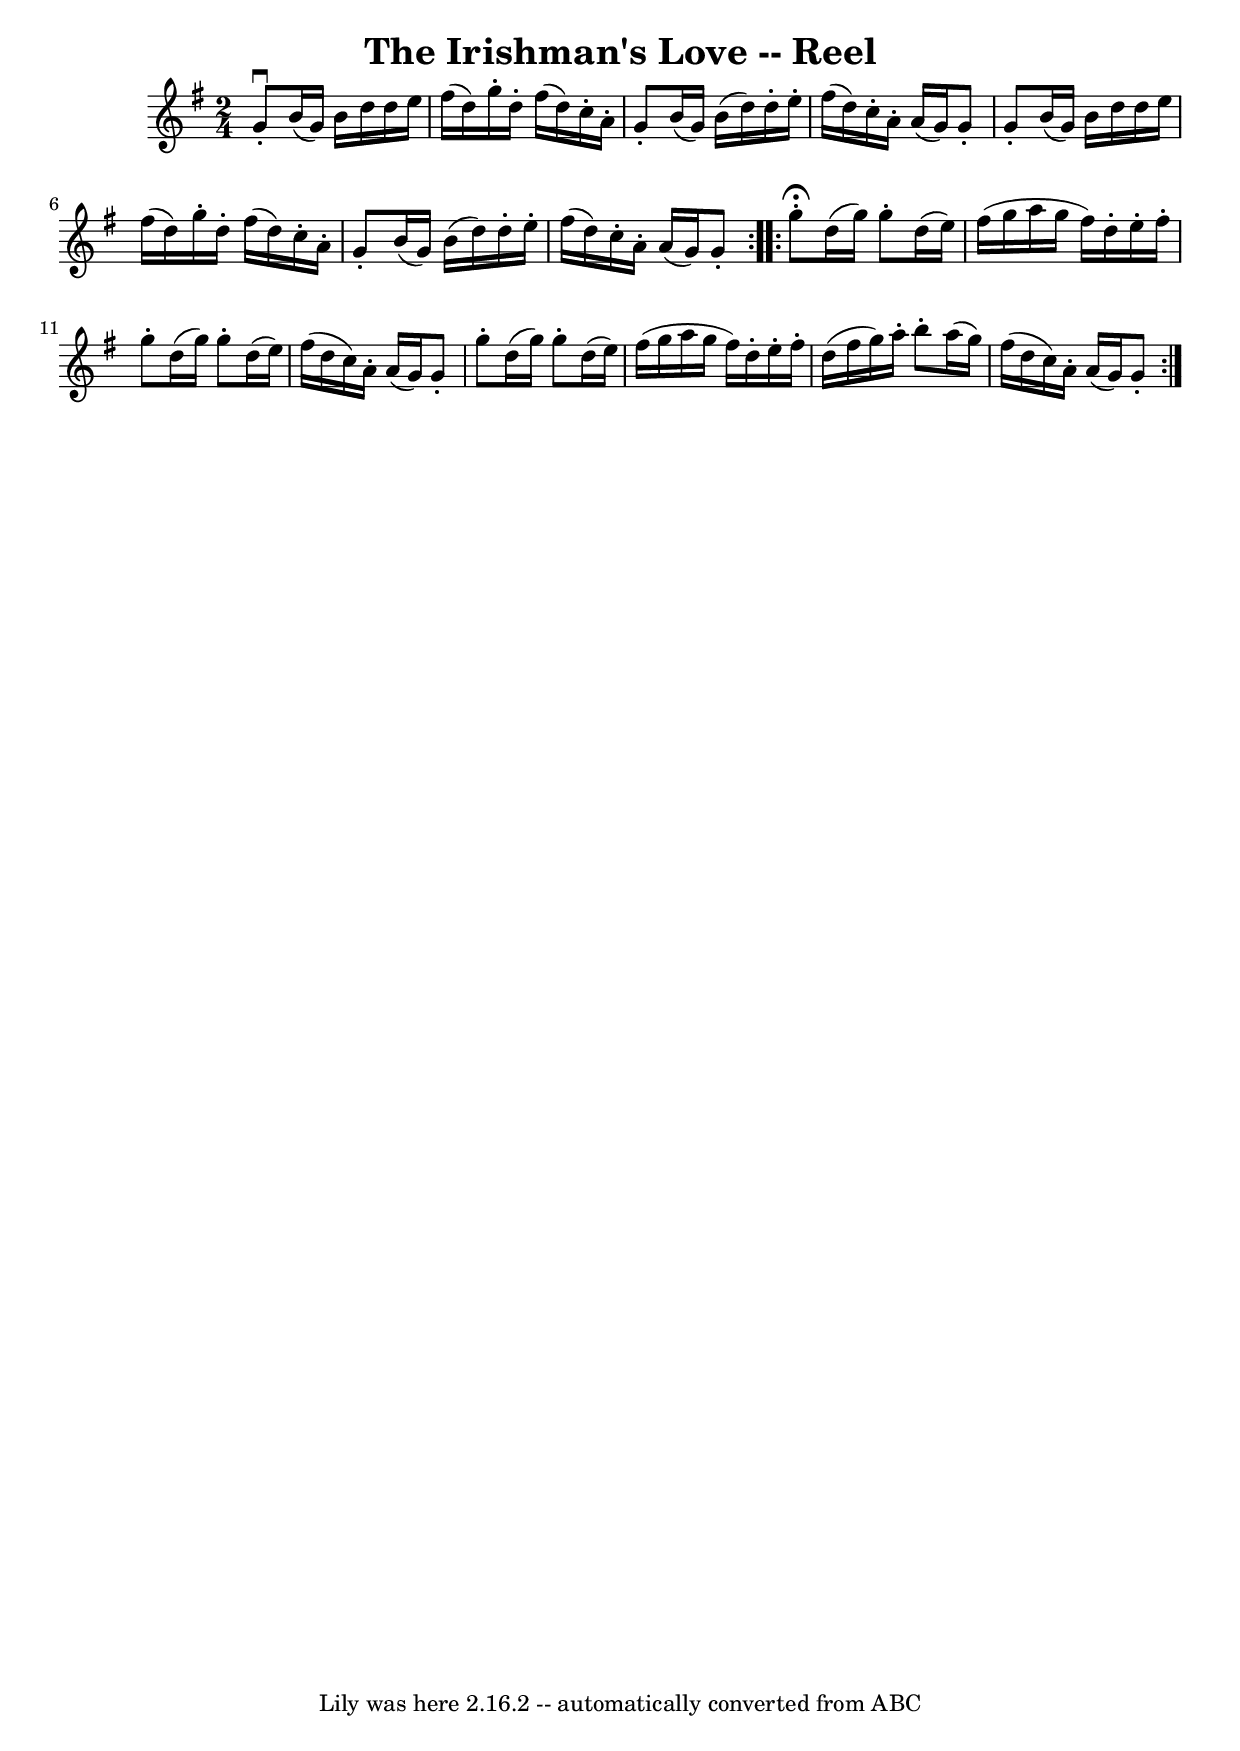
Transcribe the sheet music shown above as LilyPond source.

\version "2.16.2"
\include "Mammoth.ily"
\header {
  %% book = "Ryan's Mammoth Collection"
  crossRefNumber = "1"
  footnotes = "\\\\181"
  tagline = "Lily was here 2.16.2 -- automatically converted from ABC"
  title = "The Irishman's Love -- Reel"

}
voicedefault =  {



  \repeat volta 2 {

    \time 2/4 
    \key g \major
    g'8^\downbow-. b'16 (g'16) b'16 d''16        d''16 e''16     |
    fis''16 (d''16) g''16-. d''16-.        fis''16 (d''16) c''16-. a'16-.    |
    g'8-. b'16 (g'16) b'16 (d''16) d''16-. e''16-.   |
    fis''16 (d''16) c''16-. a'16-. a'16 (g'16) g'8-.   |
    g'8-.        b'16 (g'16) b'16 d''16 d''16 e''16     |
    fis''16 (     d''16) g''16-. d''16-. fis''16 (d''16) c''16-. a'16-.     |
    g'8-. b'16 (g'16) b'16 (d''16) d''16-. e''16-.   |
    fis''16 (d''16) c''16-. a'16-. a'16 (g'16)  
    g'8-.   
  } 
  \repeat volta 2 {     g''8^\fermata-. d''16 (g''16) g''8-. d''16 (e''16)    |
    fis''16 (g''16 a''16 g''16         fis''16) d''16-. e''16-. fis''16-.    |
    g''8-. d''16 (     g''16) g''8-. d''16 (e''16)    |
    fis''16 (d''16         c''16) a'16-. a'16 (g'16) g'8-.    |
    g''8-. d''16 (g''16) g''8-. d''16 (e''16)   |
    fis''16 (g''16         a''16 g''16 fis''16) d''16-. e''16-. fis''16-.    |
         d''16 (fis''16 g''16) a''16-. b''8-. a''16 (g''16)     |
    fis''16 (d''16 c''16) a'16-. a'16 (g'16) g'8-.   
  }   

}

\score{
  <<

    \context Staff="default"
    {
      \voicedefault 
      
    }

  >>
  \layout {
    
  }
  \midi {
  }

}
